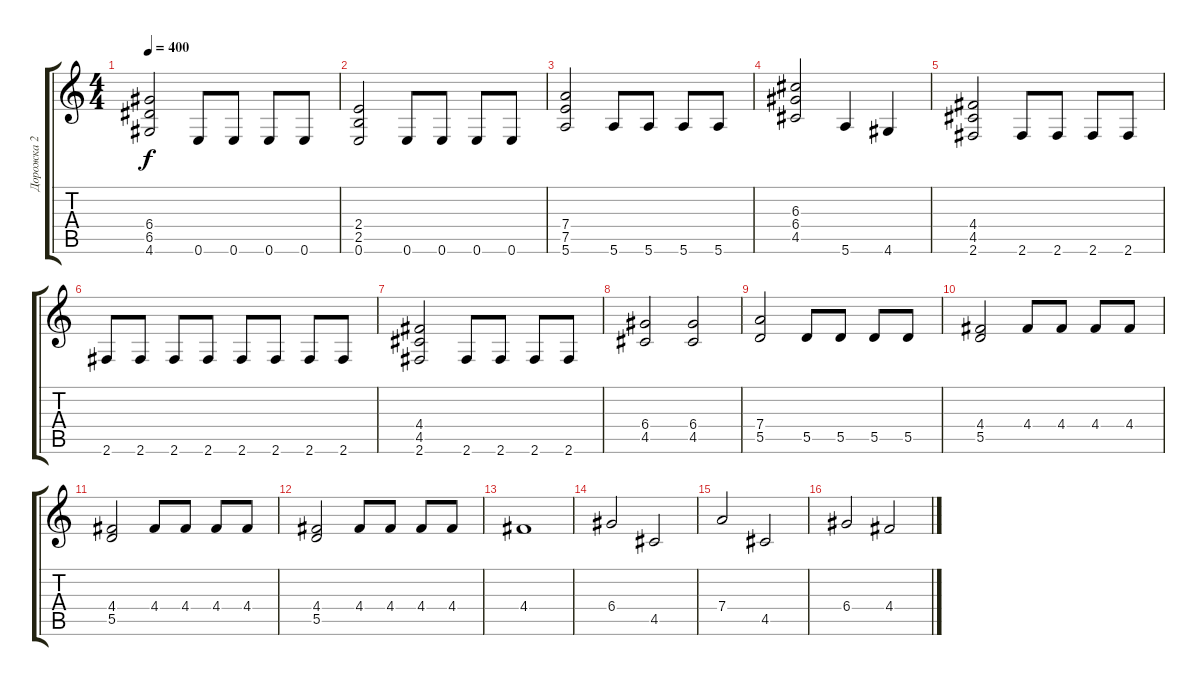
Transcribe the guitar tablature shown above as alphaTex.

\track ("Дорожка 2" "Дорожка 2") {instrument overdrivenguitar}
\staff {score tabs}
\tuning (E4 B3 G3 D3 A2 E2) {hide}
\ts (4 4)
\tempo 400
\clef g2
\ks c
(6.4 6.5 4.6).2{dy f} 0.6.8 0.6.8 0.6.8 0.6.8 |
(2.4 2.5 0.6).2 0.6.8 0.6.8 0.6.8 0.6.8 |
(7.4 7.5 5.6).2 5.6.8 5.6.8 5.6.8 5.6.8 |
(6.3 6.4 4.5).2 5.6.4 4.6.4 |
(4.4 4.5 2.6).2 2.6.8 2.6.8 2.6.8 2.6.8 |
2.6.8 2.6.8 2.6.8 2.6.8 2.6.8 2.6.8 2.6.8 2.6.8 |
(4.4 4.5 2.6).2 2.6.8 2.6.8 2.6.8 2.6.8 |
(6.4 4.5).2 (6.4 4.5).2 |
(7.4 5.5).2 5.5.8 5.5.8 5.5.8 5.5.8 |
(4.4 5.5).2 4.4.8 4.4.8 4.4.8 4.4.8 |
(4.4 5.5).2 4.4.8 4.4.8 4.4.8 4.4.8 |
(4.4 5.5).2 4.4.8 4.4.8 4.4.8 4.4.8 |
4.4.1 |
6.4.2 4.5.2 |
7.4.2 4.5.2 |
6.4.2 4.4.2
